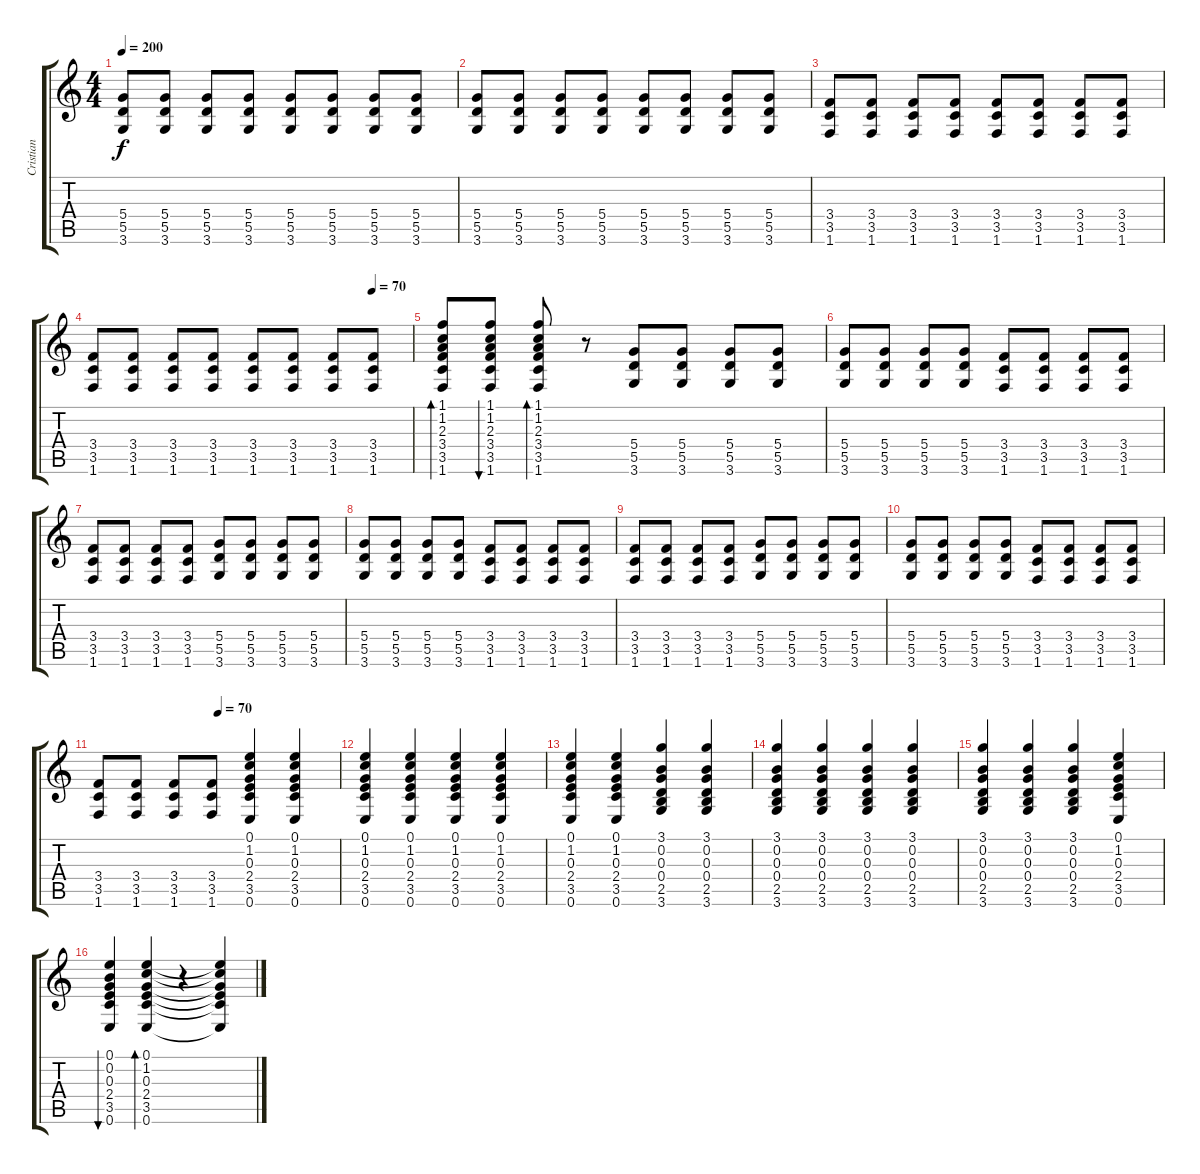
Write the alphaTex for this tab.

\track ("Cristian" "Cristian") {instrument distortionguitar}
\staff {score tabs}
\tuning (E4 B3 G3 D3 A2 E2) {hide}
\ts (4 4)
\tempo 200
\clef g2
\ks c
(5.4 5.5 3.6).8{dy f} (5.4 5.5 3.6).8 (5.4 5.5 3.6).8 (5.4 5.5 3.6).8 (5.4 5.5 3.6).8 (5.4 5.5 3.6).8 (5.4 5.5 3.6).8 (5.4 5.5 3.6).8 |
(5.4 5.5 3.6).8 (5.4 5.5 3.6).8 (5.4 5.5 3.6).8 (5.4 5.5 3.6).8 (5.4 5.5 3.6).8 (5.4 5.5 3.6).8 (5.4 5.5 3.6).8 (5.4 5.5 3.6).8 |
(3.4 3.5 1.6).8 (3.4 3.5 1.6).8 (3.4 3.5 1.6).8 (3.4 3.5 1.6).8 (3.4 3.5 1.6).8 (3.4 3.5 1.6).8 (3.4 3.5 1.6).8 (3.4 3.5 1.6).8 |
\tempo (70 0.875)
(3.4 3.5 1.6).8 (3.4 3.5 1.6).8 (3.4 3.5 1.6).8 (3.4 3.5 1.6).8 (3.4 3.5 1.6).8 (3.4 3.5 1.6).8 (3.4 3.5 1.6).8 (3.4 3.5 1.6).8 |
(1.1 1.2 2.3 3.4 3.5 1.6).8{bd 60} (1.1 1.2 2.3 3.4 3.5 1.6).8{bu 60} (1.1 1.2 2.3 3.4 3.5 1.6).8{bd 60} r.8 (5.4 5.5 3.6).8 (5.4 5.5 3.6).8 (5.4 5.5 3.6).8 (5.4 5.5 3.6).8 |
(5.4 5.5 3.6).8 (5.4 5.5 3.6).8 (5.4 5.5 3.6).8 (5.4 5.5 3.6).8 (3.4 3.5 1.6).8 (3.4 3.5 1.6).8 (3.4 3.5 1.6).8 (3.4 3.5 1.6).8 |
(3.4 3.5 1.6).8 (3.4 3.5 1.6).8 (3.4 3.5 1.6).8 (3.4 3.5 1.6).8 (5.4 5.5 3.6).8 (5.4 5.5 3.6).8 (5.4 5.5 3.6).8 (5.4 5.5 3.6).8 |
(5.4 5.5 3.6).8 (5.4 5.5 3.6).8 (5.4 5.5 3.6).8 (5.4 5.5 3.6).8 (3.4 3.5 1.6).8 (3.4 3.5 1.6).8 (3.4 3.5 1.6).8 (3.4 3.5 1.6).8 |
(3.4 3.5 1.6).8 (3.4 3.5 1.6).8 (3.4 3.5 1.6).8 (3.4 3.5 1.6).8 (5.4 5.5 3.6).8 (5.4 5.5 3.6).8 (5.4 5.5 3.6).8 (5.4 5.5 3.6).8 |
(5.4 5.5 3.6).8 (5.4 5.5 3.6).8 (5.4 5.5 3.6).8 (5.4 5.5 3.6).8 (3.4 3.5 1.6).8 (3.4 3.5 1.6).8 (3.4 3.5 1.6).8 (3.4 3.5 1.6).8 |
\tempo (70 0.5)
(3.4 3.5 1.6).8 (3.4 3.5 1.6).8 (3.4 3.5 1.6).8 (3.4 3.5 1.6).8 (0.1 1.2 0.3 2.4 3.5 0.6).4 (0.1 1.2 0.3 2.4 3.5 0.6).4 |
(0.1 1.2 0.3 2.4 3.5 0.6).4 (0.1 1.2 0.3 2.4 3.5 0.6).4 (0.1 1.2 0.3 2.4 3.5 0.6).4 (0.1 1.2 0.3 2.4 3.5 0.6).4 |
(0.1 1.2 0.3 2.4 3.5 0.6).4 (0.1 1.2 0.3 2.4 3.5 0.6).4 (3.1 0.2 0.3 0.4 2.5 3.6).4 (3.1 0.2 0.3 0.4 2.5 3.6).4 |
(3.1 0.2 0.3 0.4 2.5 3.6).4 (3.1 0.2 0.3 0.4 2.5 3.6).4 (3.1 0.2 0.3 0.4 2.5 3.6).4 (3.1 0.2 0.3 0.4 2.5 3.6).4 |
(3.1 0.2 0.3 0.4 2.5 3.6).4 (3.1 0.2 0.3 0.4 2.5 3.6).4 (3.1 0.2 0.3 0.4 2.5 3.6).4 (0.1 1.2 0.3 2.4 3.5 0.6).4 |
(0.1 0.2 0.3 2.4 3.5 0.6).4{bu 60} (0.1 1.2 0.3 2.4 3.5 0.6).4{bd 60} r.4 (0.1{t} 1.2{t} 0.3{t} 2.4{t} 3.5{t} 0.6{t}).4
